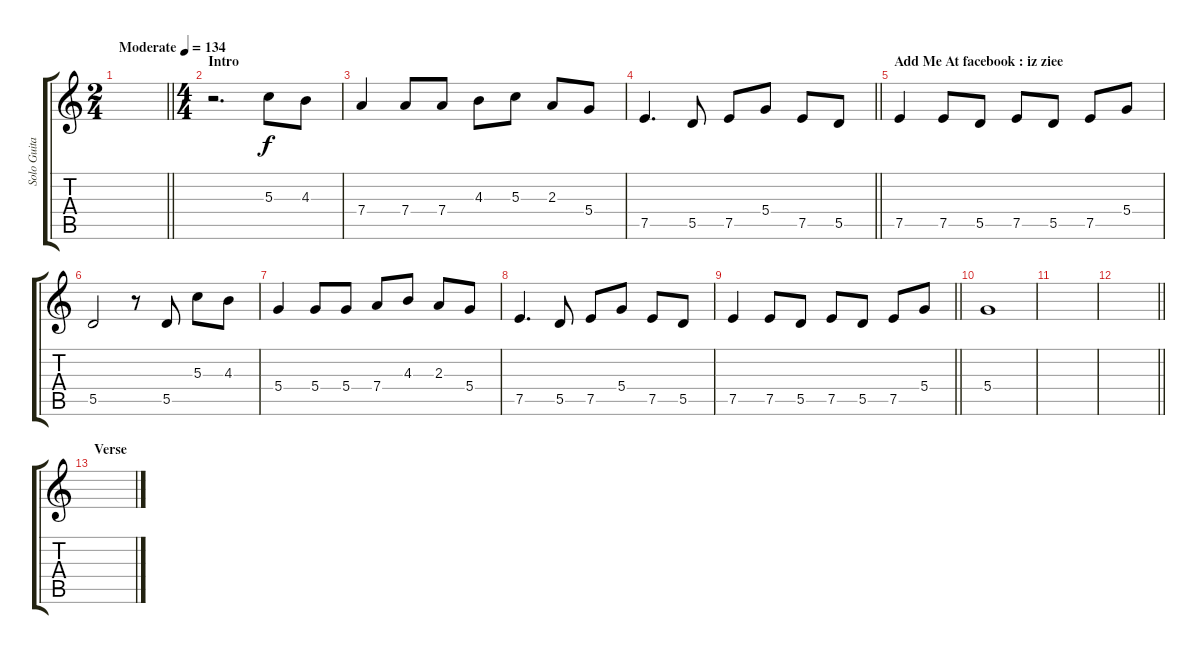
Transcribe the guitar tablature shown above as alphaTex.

\track ("Solo Guitar" "Solo Guita") {instrument overdrivenguitar}
\staff {score tabs}
\tuning (E4 B3 G3 D3 A2 E2) {hide}
\ts (2 4)
\tempo (134 "Moderate")
\clef g2
\barLineRight lightlight
\ks c
|
\ts (4 4)
\section ("" "Intro")
r.2{d} 5.3.8 4.3.8 |
7.4.4 7.4.8 7.4.8 4.3.8 5.3.8 2.3.8 5.4.8 |
\barLineRight lightlight
7.5.4{d} 5.5.8 7.5.8 5.4.8 7.5.8 5.5.8 |
\section ("" "Add Me At facebook : iz ziee")
7.5.4 7.5.8 5.5.8 7.5.8 5.5.8 7.5.8 5.4.8 |
5.5.2 r.8 5.5.8 5.3.8 4.3.8 |
5.4.4 5.4.8 5.4.8 7.4.8 4.3.8 2.3.8 5.4.8 |
7.5.4{d} 5.5.8 7.5.8 5.4.8 7.5.8 5.5.8 |
\barLineRight lightlight
7.5.4 7.5.8 5.5.8 7.5.8 5.5.8 7.5.8 5.4.8 |
5.4.1 |
|
\barLineRight lightlight
|
\section ("" "Verse")
